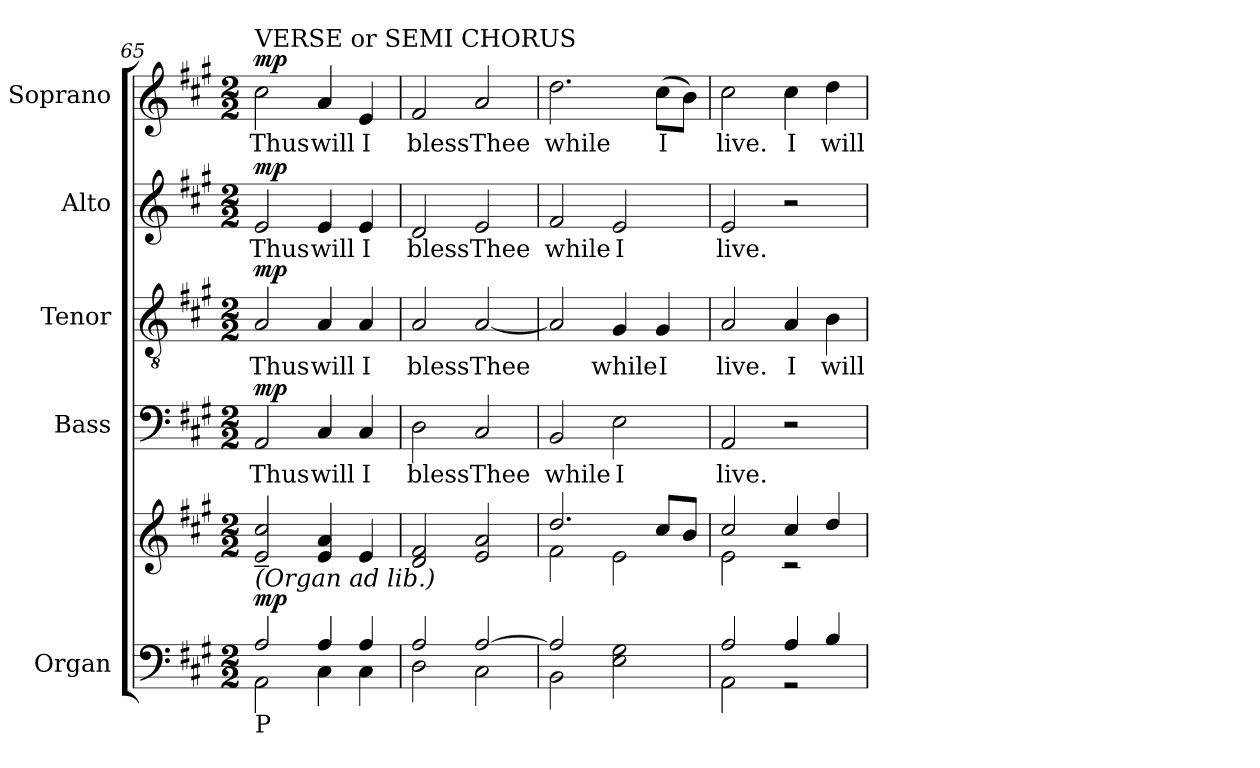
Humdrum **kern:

**kern	**kern	**dynam	**kern	**text	**dynam	**kern	**text	**dynam	**kern	**text	**dynam	**kern	**text	**dynam
*part5	*part5	*part5	*part4	*part4	*part4	*part3	*part3	*part3	*part2	*part2	*part2	*part1	*part1	*part1
*staff6	*staff5	*staff5/6	*staff4	*staff4	*staff4	*staff3	*staff3	*staff3	*staff2	*staff2	*staff2	*staff1	*staff1	*staff1
*I"Organ	*	*	*I"Bass	*	*	*I"Tenor	*	*	*I"Alto	*	*	*I"Soprano	*	*
*I'Org.	*	*	*I'B.	*	*	*I'T.	*	*	*I'A.	*	*	*I'S.	*	*
!!LO:PB:g=z
*clefF4	*clefG2	*	*clefF4	*	*	*clefGv2	*	*	*clefG2	*	*	*clefG2	*	*
*	*	*	*	*	*	*ITrd7c12	*	*	*	*	*	*	*	*
*k[f#c#g#]	*k[f#c#g#]	*	*k[f#c#g#]	*	*	*k[f#c#g#]	*	*	*k[f#c#g#]	*	*	*k[f#c#g#]	*	*
*A:	*A:	*	*A:	*	*	*A:	*	*	*A:	*	*	*A:	*	*
*M2/2	*M2/2	*	*M2/2	*	*	*M2/2	*	*	*M2/2	*	*	*M2/2	*	*
*MM126	*MM126	*	*MM126	*	*	*MM126	*	*	*MM126	*	*	*MM126	*	*
=65	=65	=65	=65	=65	=65	=65	=65	=65	=65	=65	=65	=65	=65	=65
*^	*	*	*	*	*	*	*	*	*	*	*	*	*	*
!	!	!	!	!	!LO:LY:b:color=#000000	!	!	!	!	!	!	!	!	!	!
!	!	!	!	!	!	!	!	!LO:LY:b:color=#000000	!	!	!	!	!	!	!
!	!	!	!	!	!	!	!	!	!	!	!LO:LY:b:color=#000000	!	!	!	!
!	!	!	!	!	!	!	!	!	!	!	!	!	!LO:TX:a:t=VERSE or SEMI CHORUS	!	!
!	!	!LO:TX:b:i:t=(Organ ad lib.)	!	!	!	!	!	!	!	!	!	!	!	!	!
!LO:TX:b:t=P	!	!	!	!	!	!	!	!	!	!	!	!	!	!	!
!	!	!	!	!	!	!	!	!	!	!	!	!	!	!LO:LY:b:color=#000000	!
2Ai/	2AAi\	2ei/~ 2cc#i~	mp	2AAi/	Thus	mp	2AAi/	Thus	mp	2ei/	Thus	mp	2cc#i\	Thus	mp
!	!	!	!	!	!LO:LY:b:color=#000000	!	!	!	!	!	!	!	!	!	!
!	!	!	!	!	!	!	!	!LO:LY:b:color=#000000	!	!	!	!	!	!	!
!	!	!	!	!	!	!	!	!	!	!	!LO:LY:b:color=#000000	!	!	!	!
!	!	!	!	!	!	!	!	!	!	!	!	!	!	!LO:LY:b:color=#000000	!
4Ai/	4C#i\	4ei/ 4ai	.	4C#i/	will	.	4AAi/	will	.	4ei/	will	.	4ai/	will	.
!	!	!	!	!	!LO:LY:b:color=#000000	!	!	!	!	!	!	!	!	!	!
!	!	!	!	!	!	!	!	!LO:LY:b:color=#000000	!	!	!	!	!	!	!
!	!	!	!	!	!	!	!	!	!	!	!LO:LY:b:color=#000000	!	!	!	!
!	!	!	!	!	!	!	!	!	!	!	!	!	!	!LO:LY:b:color=#000000	!
4Ai/	4C#i\	4ei/	.	4C#i/	I	.	4AAi/	I	.	4ei/	I	.	4ei/	I	.
=66	=66	=66	=66	=66	=66	=66	=66	=66	=66	=66	=66	=66	=66	=66	=66
!	!	!	!	!	!LO:LY:b:color=#000000	!	!	!	!	!	!	!	!	!	!
!	!	!	!	!	!	!	!	!LO:LY:b:color=#000000	!	!	!	!	!	!	!
!	!	!	!	!	!	!	!	!	!	!	!LO:LY:b:color=#000000	!	!	!	!
!	!	!	!	!	!	!	!	!	!	!	!	!	!	!LO:LY:b:color=#000000	!
2Ai/	2Di\	2di/ 2f#i	.	2Di\	bless	.	2AAi/	bless	.	2di/	bless	.	2f#i/	bless	.
!	!	!	!	!	!LO:LY:b:color=#000000	!	!	!	!	!	!	!	!	!	!
!	!	!	!	!	!	!	!	!LO:LY:b:color=#000000	!	!	!	!	!	!	!
!	!	!	!	!	!	!	!	!	!	!	!LO:LY:b:color=#000000	!	!	!	!
!	!	!	!	!	!	!	!	!	!	!	!	!	!	!LO:LY:b:color=#000000	!
[>2Ai/	2C#i\	2ei/ 2ai	.	2C#i/	Thee	.	[<2AAi/	Thee	.	2ei/	Thee	.	2ai/	Thee	.
=67	=67	=67	=67	=67	=67	=67	=67	=67	=67	=67	=67	=67	=67	=67	=67
*	*	*^	*	*	*	*	*	*	*	*	*	*	*	*	*
!	!	!	!	!	!	!LO:LY:b:color=#000000	!	!	!	!	!	!	!	!	!	!
!	!	!	!	!	!	!	!	!	!	!	!	!LO:LY:b:color=#000000	!	!	!	!
!	!	!	!	!	!	!	!	!	!	!	!	!	!	!	!LO:LY:b:color=#000000	!
2Ai/]	2BBi\	2.ddi/	2f#i\	.	2BBi/	while	.	2AAi/]	.	.	2f#i/	while	.	2.ddi\	while	.
!	!	!	!	!	!	!LO:LY:b:color=#000000	!	!	!	!	!	!	!	!	!	!
!	!	!	!	!	!	!	!	!	!LO:LY:b:color=#000000	!	!	!	!	!	!	!
!	!	!	!	!	!	!	!	!	!	!	!	!LO:LY:b:color=#000000	!	!	!	!
2ryy	2Ei\ 2G#i	.	2ei\	.	2Ei\	I	.	4GG#i/	while	.	2ei/	I	.	.	.	.
!	!	!	!	!	!	!	!	!	!LO:LY:b:color=#000000	!	!	!	!	!	!	!
!	!	!	!	!	!	!	!	!	!	!	!	!	!	!	!LO:LY:b:color=#000000	!
.	.	8cc#i/L	.	.	.	.	.	4GG#i/	I	.	.	.	.	(8cc#i\L	I	.
.	.	8bi/J	.	.	.	.	.	.	.	.	.	.	.	8bi\J)	.	.
=68	=68	=68	=68	=68	=68	=68	=68	=68	=68	=68	=68	=68	=68	=68	=68	=68
!	!	!	!	!	!	!LO:LY:b:color=#000000	!	!	!	!	!	!	!	!	!	!
!	!	!	!	!	!	!	!	!	!LO:LY:b:color=#000000	!	!	!	!	!	!	!
!	!	!	!	!	!	!	!	!	!	!	!	!LO:LY:b:color=#000000	!	!	!	!
!	!	!	!	!	!	!	!	!	!	!	!	!	!	!	!LO:LY:b:color=#000000	!
2Ai/	2AAi\	2cc#i/	2ei\	.	2AAi/	live.	.	2AAi/	live.	.	2ei/	live.	.	2cc#i\	live.	.
!	!	!	!	!	!	!	!	!	!LO:LY:b:color=#000000	!	!	!	!	!	!	!
!	!	!	!	!	!	!	!	!	!	!	!	!	!	!	!LO:LY:b:color=#000000	!
4Ai/	2r	4cc#i/	2r	.	2r	.	.	4AAi/	I	.	2r	.	.	4cc#i\	I	.
!	!	!	!	!	!	!	!	!	!LO:LY:b:color=#000000	!	!	!	!	!	!	!
!	!	!	!	!	!	!	!	!	!	!	!	!	!	!	!LO:LY:b:color=#000000	!
4Bi/	.	4ddi/	.	.	.	.	.	4BBi\	will	.	.	.	.	4ddi\	will	.
*v	*v	*	*	*	*	*	*	*	*	*	*	*	*	*	*	*
*	*v	*v	*	*	*	*	*	*	*	*	*	*	*	*	*
=	=	=	=	=	=	=	=	=	=	=	=	=	=	=
*-	*-	*-	*-	*-	*-	*-	*-	*-	*-	*-	*-	*-	*-	*-
